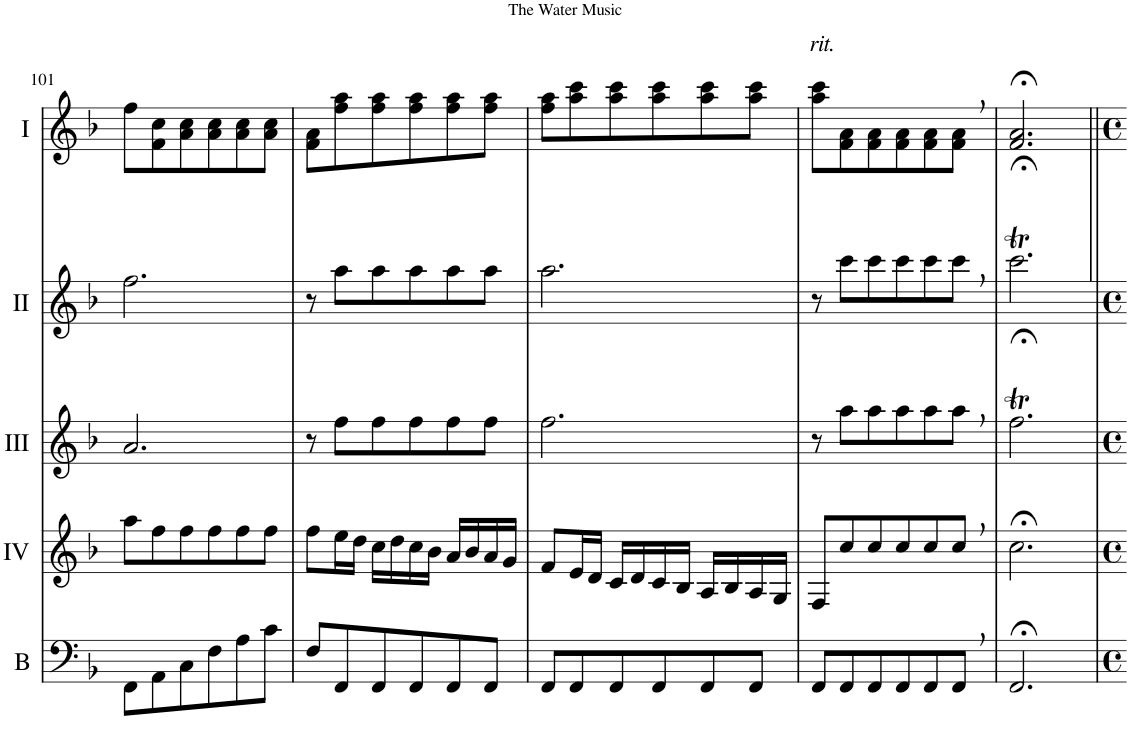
**kern	**kern	**kern	**kern	**kern
*part5	*part4	*part3	*part2	*part1
*staff5	*staff4	*staff3	*staff2	*staff1
*I"Bass	*I"Acc. 4	*I"Acc. 3	*I"Acc. 2	*I"Acc. 1
*I'B	*	*	*	*
!!LO:PB:g=z
*clefF4	*clefG2	*clefG2	*clefG2	*clefG2
*Trd7c12	*	*Trd7c12	*	*
*k[b-]	*k[b-]	*k[b-]	*k[b-]	*k[b-]
*M3/4	*M3/4	*M3/4	*M3/4	*M3/4
=101	=101	=101	=101	=101
8FF\L	8a\L	2.a/	2.f\	8ff\L
8AA\	8f\	.	.	8f\ 8cc\
8C\	8f\	.	.	8a\ 8cc\
8F\	8f\	.	.	8a\ 8cc\
8A\	8f\	.	.	8a\ 8cc\
8c\J	8f\J	.	.	8a\ 8cc\J
=102	=102	=102	=102	=102
8F/L	8f\L	8r	8r	8f\ 8a\L
8FF/	16e\L	8ff\L	8a\L	8ff\ 8aa\
.	16d\JJ	.	.	.
8FF/	16c\LL	8ff\	8a\	8ff\ 8aa\
.	16d\	.	.	.
8FF/	16c\	8ff\	8a\	8ff\ 8aa\
.	16B-\JJ	.	.	.
8FF/	16A/LL	8ff\	8a\	8ff\ 8aa\
.	16B-/	.	.	.
8FF/J	16A/	8ff\J	8a\J	8ff\ 8aa\J
.	16G/JJ	.	.	.
=103	=103	=103	=103	=103
8FF/L	8F/L	2.ff\	2.a\	8ff\ 8aa\L
8FF/	16E/L	.	.	8aa\ 8ccc\
.	16D/JJ	.	.	.
8FF/	16C/LL	.	.	8aa\ 8ccc\
.	16D/	.	.	.
8FF/	16C/	.	.	8aa\ 8ccc\
.	16BB-/JJ	.	.	.
8FF/	16AA/LL	.	.	8aa\ 8ccc\
.	16BB-/	.	.	.
8FF/J	16AA/	.	.	8aa\ 8ccc\J
.	16GG/JJ	.	.	.
=104	=104	=104	=104	=104
!	!	!	!	!LO:TX:a:i:t=rit.
8FF/L	8FF/L	8r	8r	8aa\ 8ccc\L
8FF/	8c/	8aa\L	8cc\L	8f\ 8a\
8FF/	8c/	8aa\	8cc\	8f\ 8a\
8FF/	8c/	8aa\	8cc\	8f\ 8a\
8FF/	8c/	8aa\	8cc\	8f\ 8a\
8FF,/J	8c,/J	8aa,\J	8cc,\J	8f\, 8a\,J
=105	=105	=105	=105	=105
2.FF;</	2.c;<\	2.ff;<T\	2.cc;<T\	2.f/;< 2.a/;<
=||	=||	=||	=||	=||
*-	*-	*-	*-	*-
